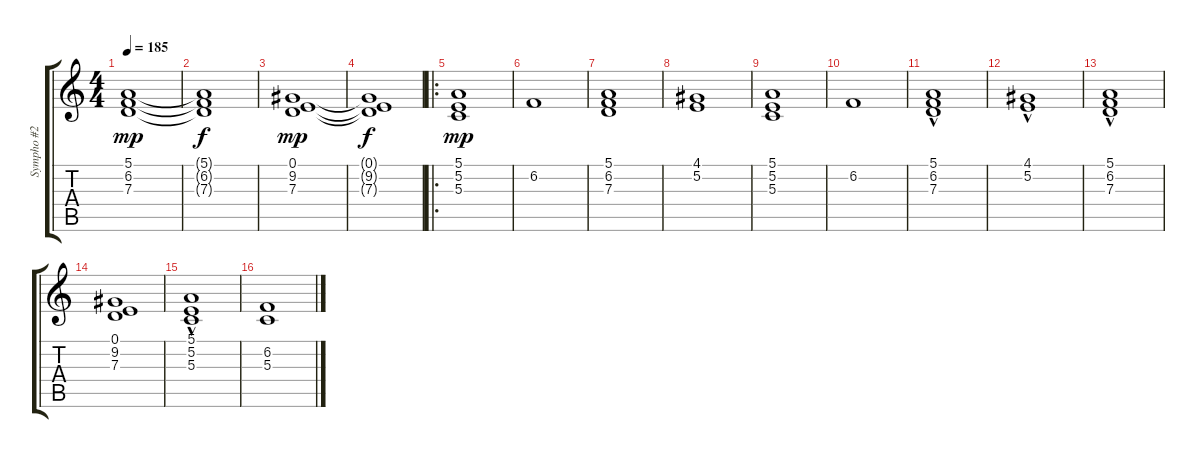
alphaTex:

\track ("Sympho #2" "Sympho #2") {instrument synthstrings1}
\staff {score tabs}
\tuning (E4 B3 G3 D3 A2 E2) {hide}
\ts (4 4)
\tempo 185
\clef g2
\ks c
(5.1 6.2 7.3).1{dy mp} |
(5.1{t} 6.2{t} 7.3{t}).1{dy f} |
(0.1 9.2 7.3).1{dy mp} |
(0.1{t} 9.2{t} 7.3{t}).1{dy f} |
\ro
(5.1 5.2 5.3).1{dy mp} |
6.2.1 |
(5.1 6.2 7.3).1 |
(4.1 5.2).1 |
(5.1 5.2 5.3).1 |
6.2.1 |
(5.1{hac} 6.2 7.3).1 |
(4.1{hac} 5.2).1 |
(5.1 6.2 7.3{hac}).1 |
(0.1 9.2 7.3).1 |
(5.1 5.2 5.3{hac}).1 |
(6.2 5.3).1
